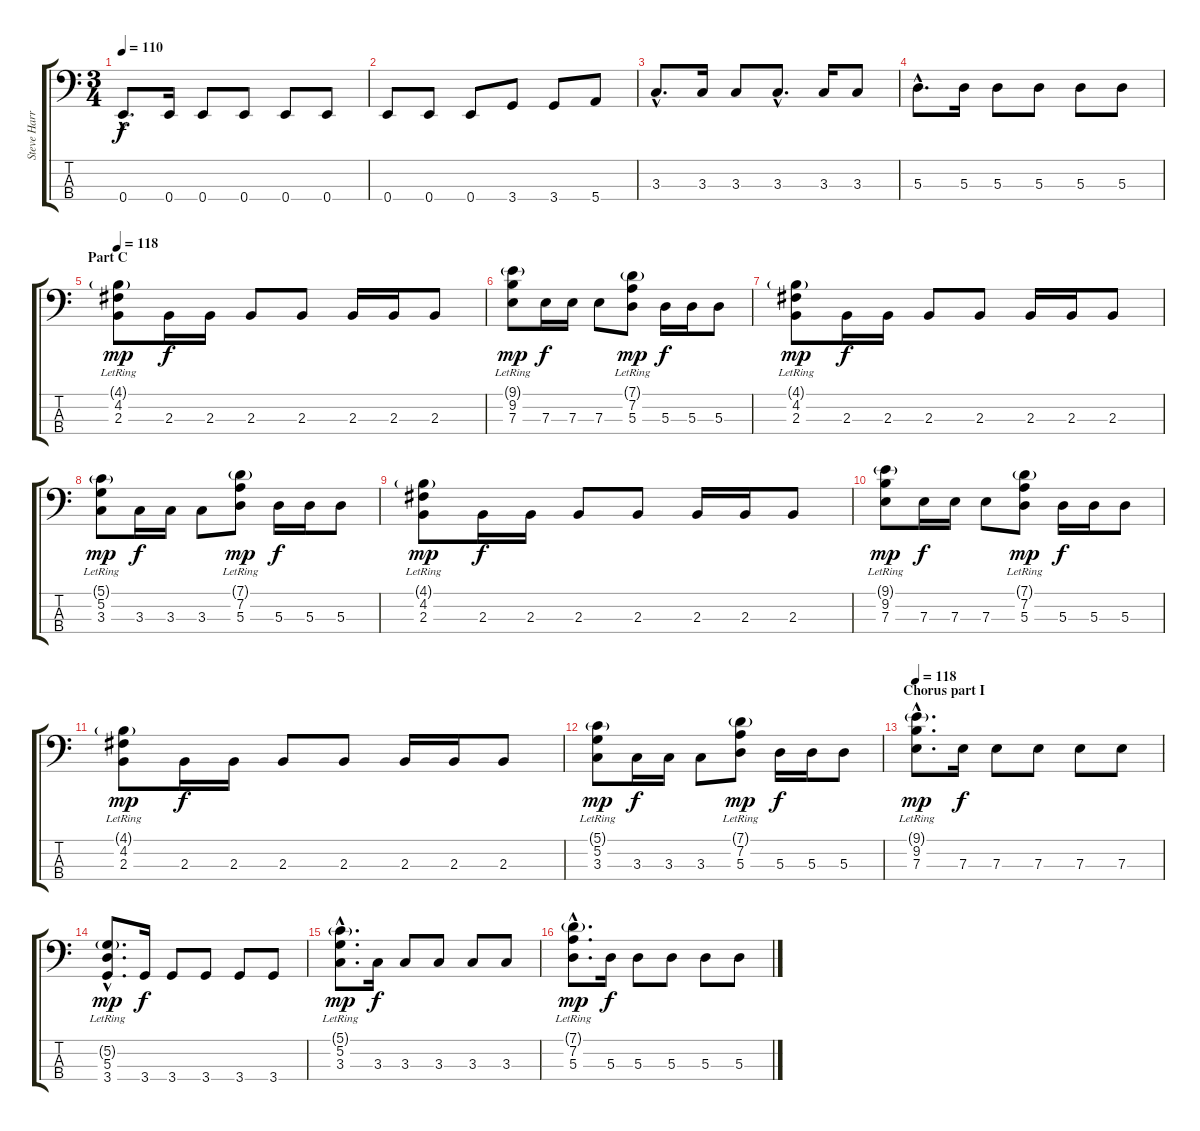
\track ("Steve Harris" "Steve Harr") {instrument slapbass2}
\staff {score tabs}
\tuning (G2 D2 A1 E1) {hide}
\ts (3 4)
\tempo 110
\clef f4
\ks c
0.4{hac}.8{d dy f} 0.4.16 0.4.8 0.4.8 0.4.8 0.4.8 |
0.4.8 0.4.8 0.4.8 3.4.8 3.4.8 5.4.8 |
3.3{hac}.8{d} 3.3.16 3.3.8 3.3{hac}.8{d} 3.3.16 3.3.8 |
5.3{hac}.8{d} 5.3.16 5.3.8 5.3.8 5.3.8 5.3.8 |
\section ("" "Part C")
\tempo 118
(4.1{g lr} 4.2{lr} 2.3).8{dy mp} 2.3.16{dy f} 2.3.16 2.3.8 2.3.8 2.3.16 2.3.16 2.3.8 |
(9.1{g lr} 9.2{lr} 7.3).8{dy mp} 7.3.16{dy f} 7.3.16 7.3.8 (7.1{g lr} 7.2{lr} 5.3).8{dy mp} 5.3.16{dy f} 5.3.16 5.3.8 |
(4.1{g lr} 4.2{lr} 2.3).8{dy mp} 2.3.16{dy f} 2.3.16 2.3.8 2.3.8 2.3.16 2.3.16 2.3.8 |
(5.1{g lr} 5.2{lr} 3.3).8{dy mp} 3.3.16{dy f} 3.3.16 3.3.8 (7.1{g lr} 7.2{lr} 5.3).8{dy mp} 5.3.16{dy f} 5.3.16 5.3.8 |
(4.1{g lr} 4.2{lr} 2.3).8{dy mp} 2.3.16{dy f} 2.3.16 2.3.8 2.3.8 2.3.16 2.3.16 2.3.8 |
(9.1{g lr} 9.2{lr} 7.3).8{dy mp} 7.3.16{dy f} 7.3.16 7.3.8 (7.1{g lr} 7.2{lr} 5.3).8{dy mp} 5.3.16{dy f} 5.3.16 5.3.8 |
(4.1{g lr} 4.2{lr} 2.3).8{dy mp} 2.3.16{dy f} 2.3.16 2.3.8 2.3.8 2.3.16 2.3.16 2.3.8 |
(5.1{g lr} 5.2{lr} 3.3).8{dy mp} 3.3.16{dy f} 3.3.16 3.3.8 (7.1{g lr} 7.2{lr} 5.3).8{dy mp} 5.3.16{dy f} 5.3.16 5.3.8 |
\section ("" "Chorus part I")
\tempo 118
(9.1{g hac lr} 9.2{hac lr} 7.3{hac}).8{d dy mp} 7.3.16{dy f} 7.3.8 7.3.8 7.3.8 7.3.8 |
(5.2{g hac lr} 5.3{hac lr} 3.4{hac}).8{d dy mp} 3.4.16{dy f} 3.4.8 3.4.8 3.4.8 3.4.8 |
(5.1{g hac lr} 5.2{hac lr} 3.3{hac}).8{d dy mp} 3.3.16{dy f} 3.3.8 3.3.8 3.3.8 3.3.8 |
(7.1{g hac lr} 7.2{hac lr} 5.3{hac}).8{d dy mp} 5.3.16{dy f} 5.3.8 5.3.8 5.3.8 5.3.8
